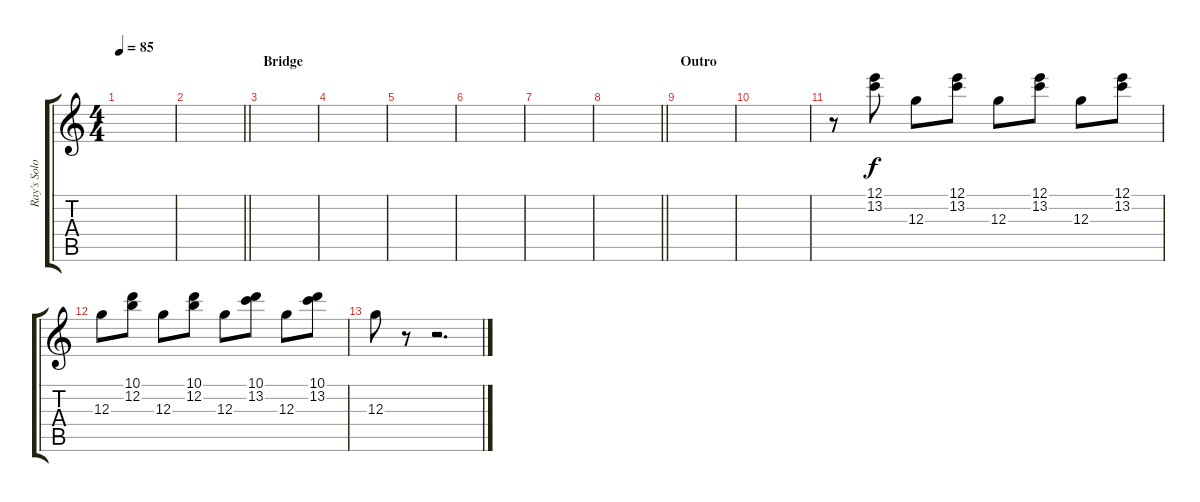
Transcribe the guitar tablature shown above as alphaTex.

\track ("Ray's Solo!" "Ray's Solo") {instrument electricguitarjazz}
\staff {score tabs}
\tuning (E4 B3 G3 D3 A2 E2) {hide}
\ts (4 4)
\tempo 85
\clef g2
\ks c
|
\barLineRight lightlight
|
\section ("" "Bridge")
|
|
|
|
|
\barLineRight lightlight
|
\section ("" "Outro")
|
|
r.8{balance 8 instrument electricguitarjazz} (12.1 13.2).8 12.3.8 (12.1 13.2).8 12.3.8 (12.1 13.2).8 12.3.8 (12.1 13.2).8 |
12.3.8 (10.1 12.2).8 12.3.8 (10.1 12.2).8 12.3.8 (10.1 13.2).8 12.3.8 (10.1 13.2).8 |
12.3.8 r.8 r.2{d}
